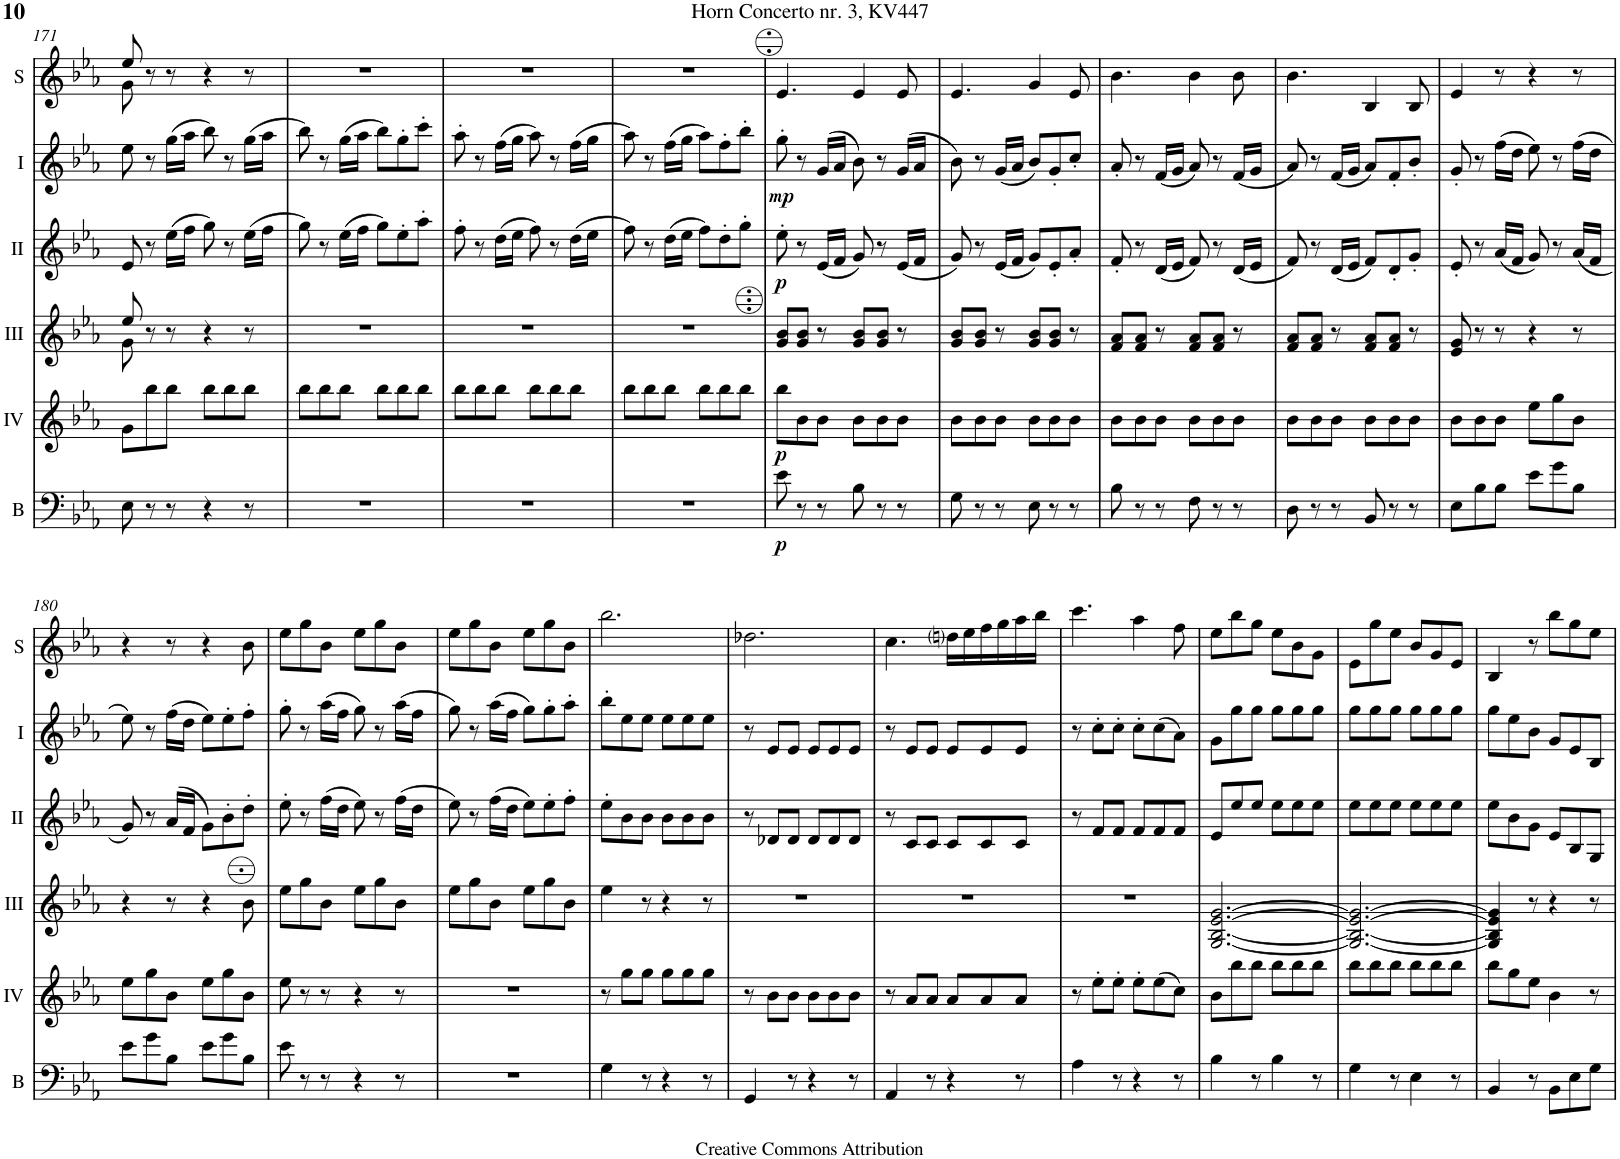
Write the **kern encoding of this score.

**kern	**dynam	**kern	**dynam	**kern	**kern	**dynam	**kern	**dynam	**kern
*part6	*part6	*part5	*part5	*part4	*part3	*part3	*part2	*part2	*part1
*staff6	*staff6	*staff5	*staff5	*staff4	*staff3	*staff3	*staff2	*staff2	*staff1
*I"Bass	*	*I"Acc. 4	*	*I"Acc. 3	*I"Acc. 2	*	*I"Acc. 1	*	*I"Solo
*I'B	*	*	*	*	*	*	*	*	*I'S
!!LO:PB:g=z
*clefF4	*	*clefG2	*	*clefG2	*clefG2	*	*clefG2	*	*clefG2
*Trd7c12	*	*Trd7c12	*	*	*	*	*	*	*Trd7c12
*k[b-e-a-]	*	*k[b-e-a-]	*	*k[b-e-a-]	*k[b-e-a-]	*	*k[b-e-a-]	*	*k[b-e-a-]
*M6/8	*	*M6/8	*	*M6/8	*M6/8	*	*M6/8	*	*M6/8
=171	=171	=171	=171	=171	=171	=171	=171	=171	=171
*	*	*	*	*^	*	*	*	*	*^
8E-\	.	8g\L	.	8ee-/	8g\	8e-/	.	8ee-\	.	8ee-/	8g\
8r	.	8bb-\	.	8r	8ryy	8r	.	8r	.	8r	2ryy
8r	.	8bb-\J	.	8r	2ryy	(16ee-\LL	.	(16gg\LL	.	8r	.
.	.	.	.	.	.	16ff\JJ	.	16aa-\JJ	.	.	.
4r	.	8bb-\L	.	4r	.	8gg\)	.	8bb-\)	.	4r	.
.	.	8bb-\	.	.	.	8r	.	8r	.	.	.
8r	.	8bb-\J	.	8r	.	(16ee-\LL	.	(16gg\LL	.	8r	8ryy
.	.	.	.	.	.	16ff\JJ	.	16aa-\JJ	.	.	.
*	*	*	*	*v	*v	*	*	*	*	*v	*v
=172	=172	=172	=172	=172	=172	=172	=172	=172	=172
2.r	.	8bb-\L	.	2.r	8gg\)	.	8bb-\)	.	2.r
.	.	8bb-\	.	.	8r	.	8r	.	.
.	.	8bb-\J	.	.	(16ee-\LL	.	(16gg\LL	.	.
.	.	.	.	.	16ff\JJ	.	16aa-\JJ	.	.
.	.	8bb-\L	.	.	8gg\L)	.	8bb-\L)	.	.
.	.	8bb-\	.	.	8ee-'\	.	8gg'\	.	.
.	.	8bb-\J	.	.	8aa-'\J	.	8ccc'\J	.	.
=173	=173	=173	=173	=173	=173	=173	=173	=173	=173
2.r	.	8bb-\L	.	2.r	8ff'\	.	8aa-'\	.	2.r
.	.	8bb-\	.	.	8r	.	8r	.	.
.	.	8bb-\J	.	.	(16dd\LL	.	(16ff\LL	.	.
.	.	.	.	.	16ee-\JJ	.	16gg\JJ	.	.
.	.	8bb-\L	.	.	8ff\)	.	8aa-\)	.	.
.	.	8bb-\	.	.	8r	.	8r	.	.
.	.	8bb-\J	.	.	(16dd\LL	.	(16ff\LL	.	.
.	.	.	.	.	16ee-\JJ	.	16gg\JJ	.	.
=174	=174	=174	=174	=174	=174	=174	=174	=174	=174
2.r	.	8bb-\L	.	2.r	8ff\)	.	8aa-\)	.	2.r
.	.	8bb-\	.	.	8r	.	8r	.	.
.	.	8bb-\J	.	.	(16dd\LL	.	(16ff\LL	.	.
.	.	.	.	.	16ee-\JJ	.	16gg\JJ	.	.
.	.	8bb-\L	.	.	8ff\L)	.	8aa-\L)	.	.
.	.	8bb-\	.	.	8dd'\	.	8ff'\	.	.
.	.	8bb-\J	.	.	8gg'\J	.	8bb-'\J	.	.
=175	=175	=175	=175	=175	=175	=175	=175	=175	=175
!	!LO:DY:b	!	!LO:DY:b	!	!	!LO:DY:b	!	!LO:DY:b	!
8e-\	p	8bb-\L	p	8G/ 8B-/L	8ee-'\	p	8gg'\	mp	4.e-/
8r	.	8b-\	.	8G/ 8B-/J	8r	.	8r	.	.
8r	.	8b-\J	.	8r	(16e-/LL	.	(16g/LL	.	.
.	.	.	.	.	16f/JJ	.	16a-/JJ	.	.
8B-\	.	8b-\L	.	8G/ 8B-/L	8g/)	.	8b-\)	.	4e-/
8r	.	8b-\	.	8G/ 8B-/J	8r	.	8r	.	.
8r	.	8b-\J	.	8r	(16e-/LL	.	(16g/LL	.	8e-/
.	.	.	.	.	16f/JJ	.	16a-/JJ	.	.
=176	=176	=176	=176	=176	=176	=176	=176	=176	=176
8G\	.	8b-\L	.	8G/ 8B-/L	8g/)	.	8b-\)	.	4.e-/
8r	.	8b-\	.	8G/ 8B-/J	8r	.	8r	.	.
8r	.	8b-\J	.	8r	(16e-/LL	.	(16g/LL	.	.
.	.	.	.	.	16f/JJ	.	16a-/JJ	.	.
8E-\	.	8b-\L	.	8G/ 8B-/L	8g/L)	.	8b-/L)	.	4g/
8r	.	8b-\	.	8G/ 8B-/J	8e-'/	.	8g'/	.	.
8r	.	8b-\J	.	8r	8a-'/J	.	8cc'/J	.	8e-/
=177	=177	=177	=177	=177	=177	=177	=177	=177	=177
8B-\	.	8b-\L	.	8F/ 8A-/L	8f'/	.	8a-'/	.	4.b-\
8r	.	8b-\	.	8F/ 8A-/J	8r	.	8r	.	.
8r	.	8b-\J	.	8r	(16d/LL	.	(16f/LL	.	.
.	.	.	.	.	16e-/JJ	.	16g/JJ	.	.
8F\	.	8b-\L	.	8F/ 8A-/L	8f/)	.	8a-/)	.	4b-\
8r	.	8b-\	.	8F/ 8A-/J	8r	.	8r	.	.
8r	.	8b-\J	.	8r	(16d/LL	.	(16f/LL	.	8b-\
.	.	.	.	.	16e-/JJ	.	16g/JJ	.	.
=178	=178	=178	=178	=178	=178	=178	=178	=178	=178
8D\	.	8b-\L	.	8F/ 8A-/L	8f/)	.	8a-/)	.	4.b-\
8r	.	8b-\	.	8F/ 8A-/J	8r	.	8r	.	.
8r	.	8b-\J	.	8r	(16d/LL	.	(16f/LL	.	.
.	.	.	.	.	16e-/JJ	.	16g/JJ	.	.
8BB-/	.	8b-\L	.	8F/ 8A-/L	8f/L)	.	8a-/L)	.	4B-/
8r	.	8b-\	.	8F/ 8A-/J	8d'/	.	8f'/	.	.
8r	.	8b-\J	.	8r	8g'/J	.	8b-'/J	.	8B-/
=179	=179	=179	=179	=179	=179	=179	=179	=179	=179
8E-\L	.	8b-\L	.	8E-/ 8G/	8e-'/	.	8g'/	.	4e-/
8B-\	.	8b-\	.	8r	8r	.	8r	.	.
8B-\J	.	8b-\J	.	8r	(16a-/LL	.	(16ff\LL	.	8r
.	.	.	.	.	16f/JJ	.	16dd\JJ	.	.
8e-\L	.	8ee-\L	.	4r	8g/)	.	8ee-\)	.	4r
8g\	.	8gg\	.	.	8r	.	8r	.	.
8B-\J	.	8b-\J	.	8r	(16a-/LL	.	(16ff\LL	.	8r
.	.	.	.	.	16f/JJ	.	16dd\JJ	.	.
!!LO:LB:g=z
=180	=180	=180	=180	=180	=180	=180	=180	=180	=180
8e-\L	.	8ee-\L	.	4r	8g/)	.	8ee-\)	.	4r
8g\	.	8gg\	.	.	8r	.	8r	.	.
8B-\J	.	8b-\J	.	8r	(16a-/LL	.	(16ff\LL	.	8r
.	.	.	.	.	16f/JJ	.	16dd\JJ	.	.
8e-\L	.	8ee-\L	.	4r	8g\L)	.	8ee-\L)	.	4r
8g\	.	8gg\	.	.	8b-'\	.	8ee-'\	.	.
8B-\J	.	8b-\J	.	8b-\	8dd'\J	.	8ff'\J	.	8b-\
=181	=181	=181	=181	=181	=181	=181	=181	=181	=181
8e-\	.	8ee-\	.	8ee-\L	8ee-'\	.	8gg'\	.	8ee-\L
8r	.	8r	.	8gg\	8r	.	8r	.	8gg\
8r	.	8r	.	8b-\J	(16ff\LL	.	(16aa-\LL	.	8b-\J
.	.	.	.	.	16dd\JJ	.	16ff\JJ	.	.
4r	.	4r	.	8ee-\L	8ee-\)	.	8gg\)	.	8ee-\L
.	.	.	.	8gg\	8r	.	8r	.	8gg\
8r	.	8r	.	8b-\J	(16ff\LL	.	(16aa-\LL	.	8b-\J
.	.	.	.	.	16dd\JJ	.	16ff\JJ	.	.
=182	=182	=182	=182	=182	=182	=182	=182	=182	=182
2.r	.	2.r	.	8ee-\L	8ee-\)	.	8gg\)	.	8ee-\L
.	.	.	.	8gg\	8r	.	8r	.	8gg\
.	.	.	.	8b-\J	(16ff\LL	.	(16aa-\LL	.	8b-\J
.	.	.	.	.	16dd\JJ	.	16ff\JJ	.	.
.	.	.	.	8ee-\L	8ee-\L)	.	8gg\L)	.	8ee-\L
.	.	.	.	8gg\	8ee-'\	.	8gg'\	.	8gg\
.	.	.	.	8b-\J	8ff'\J	.	8aa-'\J	.	8b-\J
=183	=183	=183	=183	=183	=183	=183	=183	=183	=183
4G\	.	8r	.	4ee-\	8ee-'\L	.	8bb-'\L	.	2.bb-\
.	.	8gg\L	.	.	8b-\	.	8ee-\	.	.
8r	.	8gg\J	.	8r	8b-\J	.	8ee-\J	.	.
4r	.	8gg\L	.	4r	8b-\L	.	8ee-\L	.	.
.	.	8gg\	.	.	8b-\	.	8ee-\	.	.
8r	.	8gg\J	.	8r	8b-\J	.	8ee-\J	.	.
=184	=184	=184	=184	=184	=184	=184	=184	=184	=184
4GG/	.	8r	.	2.r	8r	.	8r	.	2.dd-X\
.	.	8b-\L	.	.	8d-X/L	.	8e-/L	.	.
8r	.	8b-\J	.	.	8d-/J	.	8e-/J	.	.
4r	.	8b-\L	.	.	8d-/L	.	8e-/L	.	.
.	.	8b-\	.	.	8d-/	.	8e-/	.	.
8r	.	8b-\J	.	.	8d-/J	.	8e-/J	.	.
=185	=185	=185	=185	=185	=185	=185	=185	=185	=185
4AA-/	.	8r	.	2.r	8r	.	8r	.	4.cc\
.	.	8a-/L	.	.	8c/L	.	8e-/L	.	.
8r	.	8a-/J	.	.	8c/J	.	8e-/J	.	.
4r	.	8a-/L	.	.	8c/L	.	8e-/L	.	16ddni\LL
.	.	.	.	.	.	.	.	.	16ee-\
.	.	8a-/	.	.	8c/	.	8e-/	.	16ff\
.	.	.	.	.	.	.	.	.	16gg\
8r	.	8a-/J	.	.	8c/J	.	8e-/J	.	16aa-\
.	.	.	.	.	.	.	.	.	16bb-\JJ
=186	=186	=186	=186	=186	=186	=186	=186	=186	=186
4A-\	.	8r	.	2.r	8r	.	8r	.	4.ccc\
.	.	8ee-'\L	.	.	8f/L	.	8cc'\L	.	.
8r	.	8ee-'\J	.	.	8f/J	.	8cc'\J	.	.
4r	.	8ee-'\L	.	.	8f/L	.	8cc'\L	.	4aa-\
.	.	(8ee-\	.	.	8f/	.	(8cc\	.	.
8r	.	8cc\J)	.	.	8f/J	.	8a-\J)	.	8ff\
=187	=187	=187	=187	=187	=187	=187	=187	=187	=187
4B-\	.	8b-\L	.	[2.G/ [2.B-/ [2.e-/ [2.g/	8e-/L	.	8g\L	.	8ee-\L
.	.	8bb-\	.	.	8ee-/	.	8gg\	.	8bb-\
8r	.	8bb-\J	.	.	8ee-/J	.	8gg\J	.	8gg\J
4B-\	.	8bb-\L	.	.	8ee-\L	.	8gg\L	.	8ee-\L
.	.	8bb-\	.	.	8ee-\	.	8gg\	.	8b-\
8r	.	8bb-\J	.	.	8ee-\J	.	8gg\J	.	8g\J
=188	=188	=188	=188	=188	=188	=188	=188	=188	=188
4G\	.	8bb-\L	.	2.G/_ 2.B-/_ 2.e-/_ 2.g/_	8ee-\L	.	8gg\L	.	8e-\L
.	.	8bb-\	.	.	8ee-\	.	8gg\	.	8gg\
8r	.	8bb-\J	.	.	8ee-\J	.	8gg\J	.	8ee-\J
4E-\	.	8bb-\L	.	.	8ee-\L	.	8gg\L	.	8b-/L
.	.	8bb-\	.	.	8ee-\	.	8gg\	.	8g/
8r	.	8bb-\J	.	.	8ee-\J	.	8gg\J	.	8e-/J
=189	=189	=189	=189	=189	=189	=189	=189	=189	=189
4BB-/	.	8bb-\L	.	4G/] 4B-/] 4e-/] 4g/]	8ee-\L	.	8gg\L	.	4B-/
.	.	8gg\	.	.	8b-\	.	8ee-\	.	.
8r	.	8ee-\J	.	8r	8g\J	.	8b-\J	.	8r
8BB-\L	.	4b-\	.	4r	8e-/L	.	8g/L	.	8bb-\L
8E-\	.	.	.	.	8B-/	.	8e-/	.	8gg\
8G\J	.	8r	.	8r	8G/J	.	8B-/J	.	8ee-\J
=	=	=	=	=	=	=	=	=	=
*-	*-	*-	*-	*-	*-	*-	*-	*-	*-
